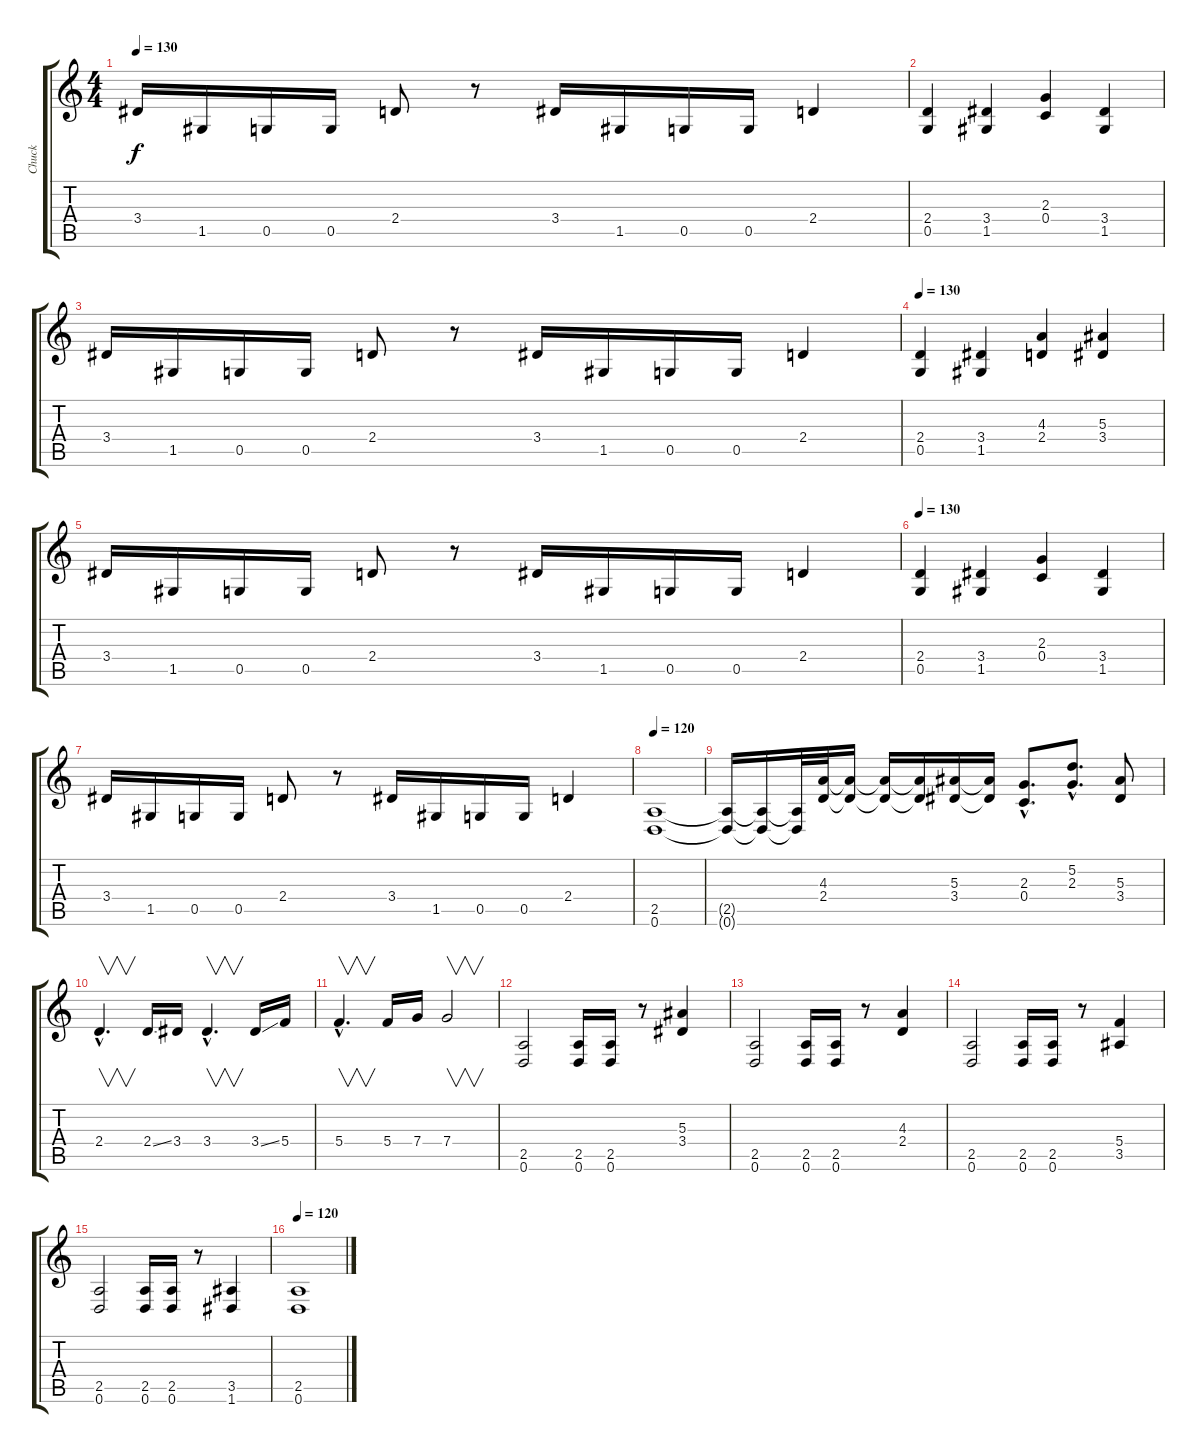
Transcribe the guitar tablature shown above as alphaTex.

\track ("Chuck" "Chuck") {instrument distortionguitar}
\staff {score tabs}
\tuning (D4 A3 F3 C3 G2 D2) {hide}
\ts (4 4)
\tempo 130
\clef g2
\ks c
3.4.16{dy f} 1.5.16 0.5.16 0.5.16 2.4.8 r.8 3.4.16 1.5.16 0.5.16 0.5.16 2.4.4 |
(2.4 0.5).4 (3.4 1.5).4 (2.3 0.4).4 (3.4 1.5).4 |
3.4.16 1.5.16 0.5.16 0.5.16 2.4.8 r.8 3.4.16 1.5.16 0.5.16 0.5.16 2.4.4 |
\tempo 130
(2.4 0.5).4 (3.4 1.5).4 (4.3 2.4).4 (5.3 3.4).4 |
3.4.16 1.5.16 0.5.16 0.5.16 2.4.8 r.8 3.4.16 1.5.16 0.5.16 0.5.16 2.4.4 |
\tempo 130
(2.4 0.5).4 (3.4 1.5).4 (2.3 0.4).4 (3.4 1.5).4 |
3.4.16 1.5.16 0.5.16 0.5.16 2.4.8 r.8 3.4.16 1.5.16 0.5.16 0.5.16 2.4.4 |
\tempo 120
(2.5 0.6).1 |
(2.5{t} 0.6{t}).16 (2.5{t} 0.6{t}).16 (2.5{t} 0.6{t}).32 (4.3 2.4).32 (4.3{t} 2.4{t}).16 (4.3{t} 2.4{t}).16 (4.3{t} 2.4{t}).16 (5.3 3.4).16 (5.3{t} 3.4{t}).16 (2.3{hac} 0.4{hac}).8{d} (5.2{hac} 2.3{hac}).8{d} (5.3 3.4).8 |
2.4{hac}.4{v d} 2.4{ss}.16 3.4.16 3.4{hac}.4{v d} 3.4{ss}.16 5.4.16 |
5.4{hac}.4{v d} 5.4.16 7.4.16 7.4.2{v} |
(2.5 0.6).2 (2.5 0.6).16 (2.5 0.6).16 r.8 (5.3 3.4).4 |
(2.5 0.6).2 (2.5 0.6).16 (2.5 0.6).16 r.8 (4.3 2.4).4 |
(2.5 0.6).2 (2.5 0.6).16 (2.5 0.6).16 r.8 (5.4 3.5).4 |
(2.5 0.6).2 (2.5 0.6).16 (2.5 0.6).16 r.8 (3.5 1.6).4 |
\tempo 120
(2.5 0.6).1
